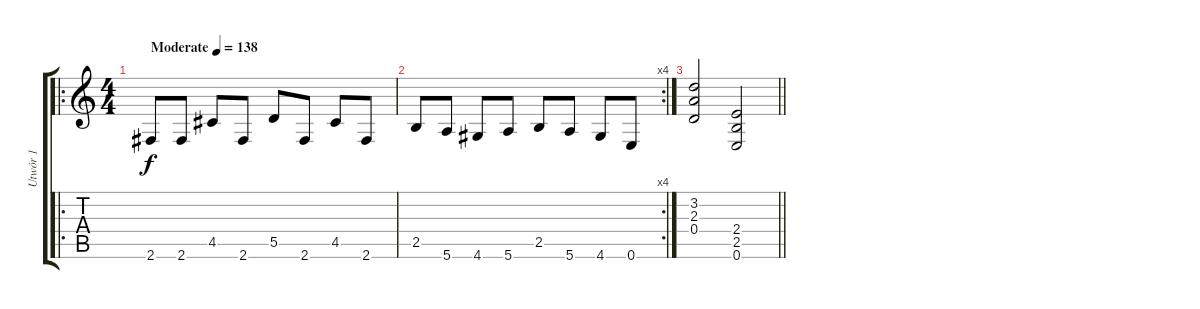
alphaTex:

\track ("Utwór 1" "Utwór 1") {instrument acousticguitarsteel}
\staff {score tabs}
\tuning (E4 B3 G3 D3 A2 E2) {hide}
\ro
\ts (4 4)
\tempo (138 "Moderate")
\clef g2
\ks c
2.6.8{dy f instrument acousticguitarsteel} 2.6.8 4.5.8 2.6.8 5.5.8 2.6.8 4.5.8 2.6.8 |
\rc 4
2.5.8 5.6.8 4.6.8 5.6.8 2.5.8 5.6.8 4.6.8 0.6.8 |
\barLineRight lightlight
(3.2 2.3 0.4).2 (2.4 2.5 0.6).2
